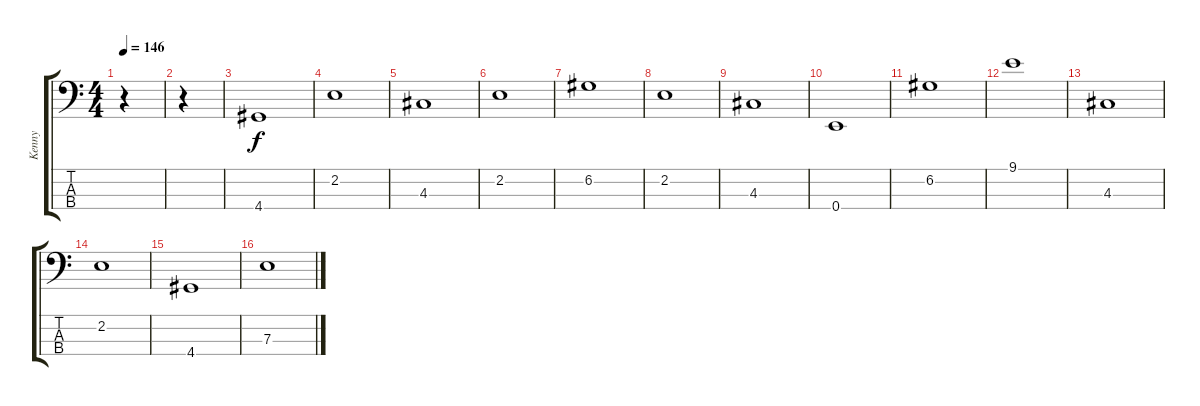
\track ("Kenny" "Kenny") {instrument electricbassfinger}
\staff {score tabs}
\tuning (G2 D2 A1 E1) {hide}
\ts (4 4)
\tempo 146
\clef f4
\ks c
r.4{dy f instrument electricbassfinger} |
r.4 |
4.4.1 |
2.2.1 |
4.3.1 |
2.2.1 |
6.2.1 |
2.2.1 |
4.3.1 |
0.4.1 |
6.2.1 |
9.1.1 |
4.3.1 |
2.2.1 |
4.4.1 |
7.3.1
